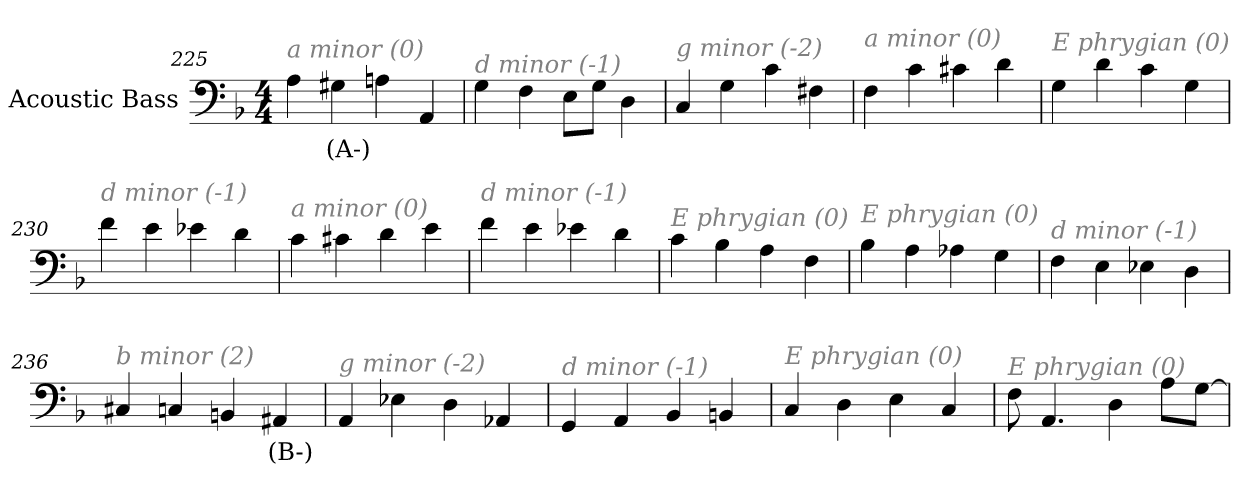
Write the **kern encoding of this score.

**kern	**text
*part1	*part1
*staff1	*staff1
*I"Acoustic Bass	*
*clefF4	*
*ITrd7c12	*
*k[b-]	*
*F:	*
*M4/4	*
=225	=225
!LO:TX:i:color=#808080:t=a minor (0)	!
4AA	.
4GG#Xi	(A-)
4AAn	.
4AAA	.
=226	=226
!LO:TX:i:color=#808080:t=d minor (-1)	!
4GG	.
4FF	.
8EEL	.
8GGJ	.
4DD	.
=227	=227
!LO:TX:i:color=#808080:t=g minor (-2)	!
4CC	.
4GG	.
4C	.
4FF#X	.
=228	=228
!LO:TX:i:color=#808080:t=a minor (0)	!
4FF	.
4C	.
4C#X	.
4D	.
=229	=229
!LO:TX:i:color=#808080:t=E phrygian (0)	!
4GG	.
4D	.
4C	.
4GG	.
=230	=230
!LO:TX:i:color=#808080:t=d minor (-1)	!
4F	.
4E	.
4E-X	.
4D	.
=231	=231
!LO:TX:i:color=#808080:t=a minor (0)	!
4C	.
4C#X	.
4D	.
4E	.
=232	=232
!LO:TX:i:color=#808080:t=d minor (-1)	!
4F	.
4E	.
4E-X	.
4D	.
=233	=233
!LO:TX:i:color=#808080:t=E phrygian (0)	!
4C	.
4BB-	.
4AA	.
4FF	.
=234	=234
!LO:TX:i:color=#808080:t=E phrygian (0)	!
4BB-	.
4AA	.
4AA-X	.
4GG	.
=235	=235
!LO:TX:i:color=#808080:t=d minor (-1)	!
4FF	.
4EE	.
4EE-X	.
4DD	.
=236	=236
!LO:TX:i:color=#808080:t=b minor (2)	!
4CC#X	.
4CCn	.
4BBBn	.
4AAA#Xi	(B-)
=237	=237
!LO:TX:i:color=#808080:t=g minor (-2)	!
4AAA	.
4EE-X	.
4DD	.
4AAA-X	.
=238	=238
!LO:TX:i:color=#808080:t=d minor (-1)	!
4GGG	.
4AAA	.
4BBB-	.
4BBBn	.
=239	=239
!LO:TX:i:color=#808080:t=E phrygian (0)	!
4CC	.
4DD	.
4EE	.
4CC	.
=240	=240
!LO:TX:i:color=#808080:t=E phrygian (0)	!
8FF	.
4.AAA	.
4DD	.
8AAL	.
[8GGJ	.
=	=
*-	*-
